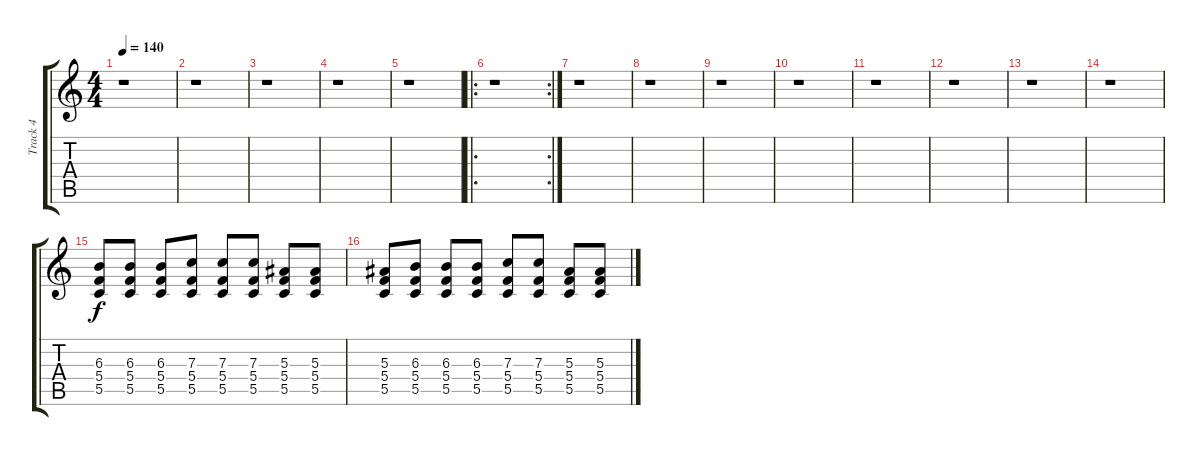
\track ("Track 4" "Track 4") {instrument distortionguitar}
\staff {score tabs}
\tuning (D4 A3 F3 C3 G2 C2) {hide}
\ts (4 4)
\tempo 140
\clef g2
\ks c
r.1{dy f} |
r.1 |
r.1 |
r.1 |
r.1 |
\ro
\rc 2
r.1 |
r.1 |
r.1 |
r.1 |
r.1 |
r.1 |
r.1 |
r.1 |
r.1 |
(6.3 5.4 5.5).8 (6.3 5.4 5.5).8 (6.3 5.4 5.5).8 (7.3 5.4 5.5).8 (7.3 5.4 5.5).8 (7.3 5.4 5.5).8 (5.3 5.4 5.5).8 (5.3 5.4 5.5).8 |
(5.3 5.4 5.5).8 (6.3 5.4 5.5).8 (6.3 5.4 5.5).8 (6.3 5.4 5.5).8 (7.3 5.4 5.5).8 (7.3 5.4 5.5).8 (5.3 5.4 5.5).8 (5.3 5.4 5.5).8
